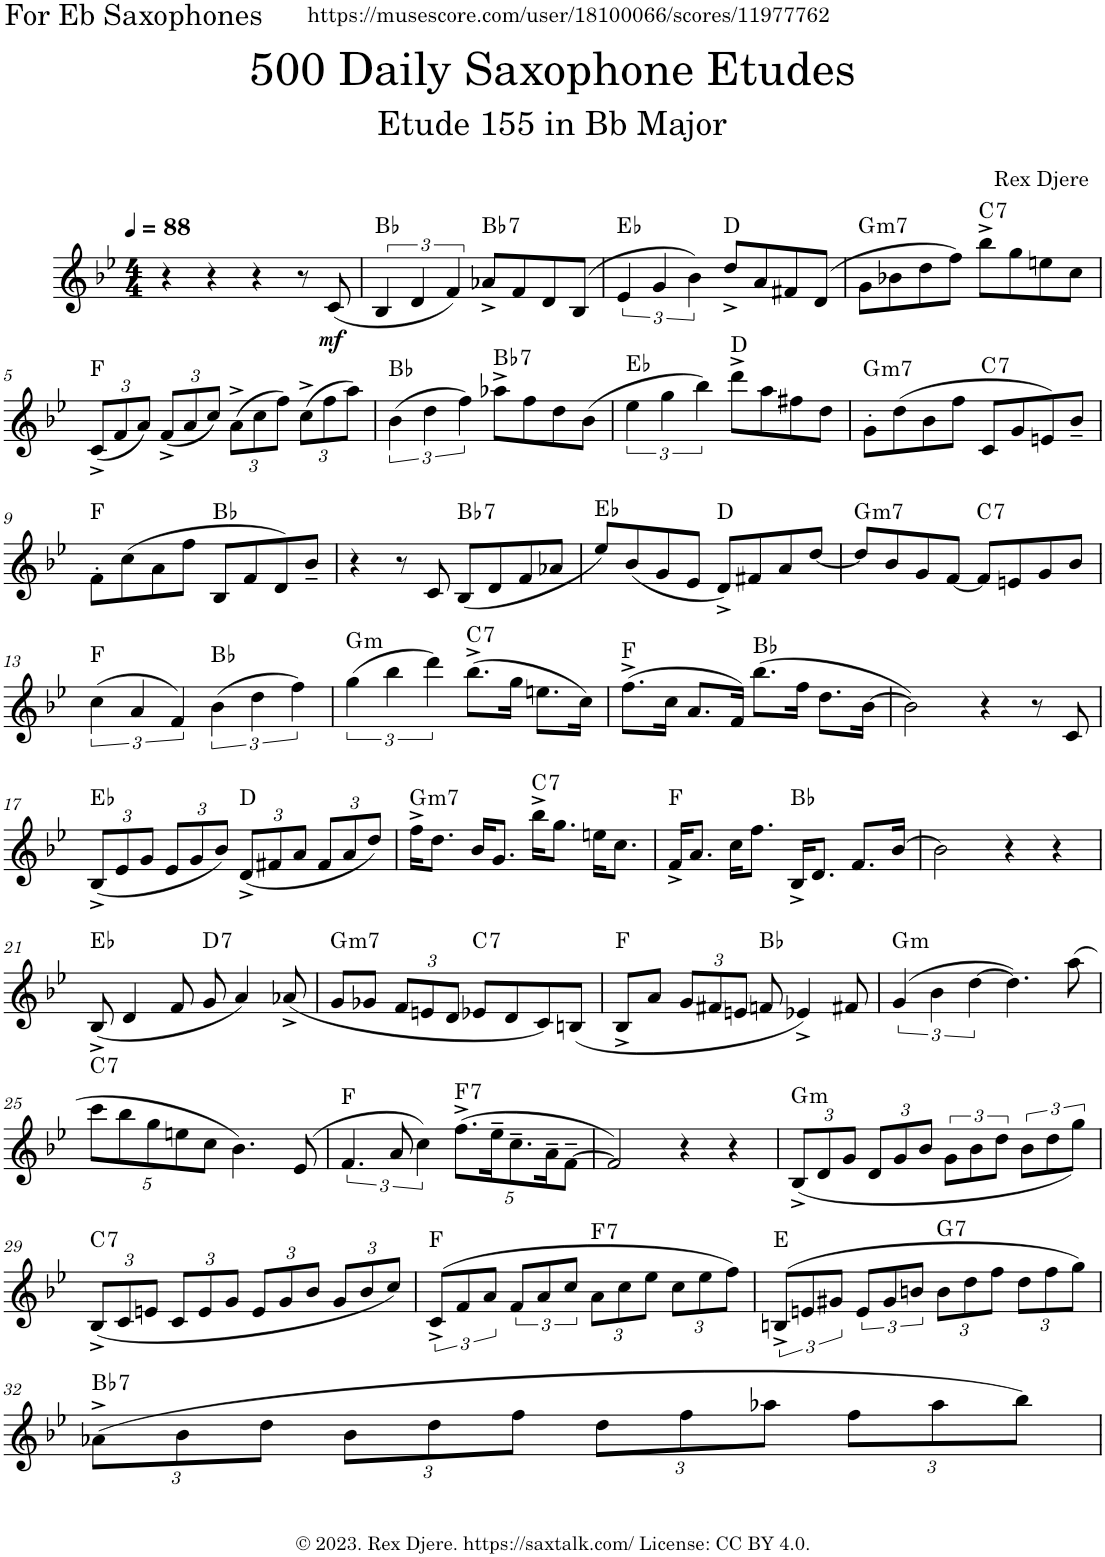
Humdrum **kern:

**kern	**dynam	**harte
*part1	*part1	*part1
*staff1	*staff1	*
*I"Alto Saxophone	*	*
*I'A. Sax.	*	*
*clefG2	*	*
*Trd5c9	*	*
*k[b-e-]	*	*
*M4/4	*	*
*MM88	*	*
=1	=1	=1
4r	.	.
4r	.	.
4r	.	.
8r	.	.
!	!LO:DY:b	!
(8c/	mf	.
=2	=2	=2
6B-/	.	Bb:maj
6d/	.	.
6f/)	.	.
!	!	!LO:H:kt=7
8a-X^/L	.	Bb:7
8f/	.	.
8d/	.	.
(8B-/J	.	.
=3	=3	=3
6e-/	.	Eb:maj
6g/	.	.
6b-\)	.	.
8dd^/L	.	D:maj
8a/	.	.
8f#X/	.	.
(8d/J	.	.
=4	=4	=4
!	!	!LO:H:kt=m7
8g\L	.	G:min7
8b-X\	.	.
8dd\	.	.
8ff\J)	.	.
!	!	!LO:H:kt=7
8bb-^\L	.	C:7
8gg\	.	.
8een\	.	.
8cc\J	.	.
!!LO:LB:g=z
=5	=5	=5
*Xbrackettup	*	*
(12c^/L	.	F:maj
12f/	.	.
12a/J)	.	.
(12f^/L	.	.
12a/	.	.
12cc/J)	.	.
(12a^\L	.	.
12cc\	.	.
12ff\J)	.	.
(12cc^\L	.	.
12ff\	.	.
12aa\J)	.	.
=6	=6	=6
*brackettup	*	*
(6b-\	.	Bb:maj
6dd\	.	.
6ff\)	.	.
!	!	!LO:H:kt=7
8aa-X^\L	.	Bb:7
8ff\	.	.
8dd\	.	.
(8b-\J	.	.
=7	=7	=7
6ee-\	.	Eb:maj
6gg\	.	.
6bb-\)	.	.
8ddd^\L	.	D:maj
8aa\	.	.
8ff#X\	.	.
8dd\J	.	.
=8	=8	=8
!	!	!LO:H:kt=m7
8g'\L	.	G:min7
(8dd\	.	.
8b-\	.	.
8ff\J	.	.
!	!	!LO:H:kt=7
8c/L	.	C:7
8g/	.	.
8en/)	.	.
8b-~/J	.	.
!!LO:LB:g=z
=9	=9	=9
8f'\L	.	F:maj
(8cc\	.	.
8a\	.	.
8ff\J	.	.
8B-/L	.	Bb:maj
8f/	.	.
8d/)	.	.
8b-~/J	.	.
=10	=10	=10
4r	.	.
8r	.	.
8c/	.	.
!	!	!LO:H:kt=7
(8B-/L	.	Bb:7
8d/	.	.
8f/	.	.
8a-X/J	.	.
=11	=11	=11
8ee-/L)	.	Eb:maj
(8b-/	.	.
8g/	.	.
8e-/J	.	.
8d^/L)	.	D:maj
8f#X/	.	.
8a/	.	.
[8dd/J	.	.
=12	=12	=12
!	!	!LO:H:kt=m7
8dd/L]	.	G:min7
8b-/	.	.
8g/	.	.
[8f/J	.	.
!	!	!LO:H:kt=7
8f/L]	.	C:7
8en/	.	.
8g/	.	.
8b-/J	.	.
!!LO:LB:g=z
=13	=13	=13
(6cc\	.	F:maj
6a/	.	.
6f/)	.	.
(6b-\	.	Bb:maj
6dd\	.	.
6ff\)	.	.
=14	=14	=14
!	!	!LO:H:kt=m
(6gg\	.	G:min
6bb-\	.	.
6ddd\)	.	.
!	!	!LO:H:kt=7
(8.bb-^\L	.	C:7
16gg\Jk	.	.
8.een\L	.	.
16cc\Jk)	.	.
=15	=15	=15
(8.ff^\L	.	F:maj
16cc\Jk	.	.
8.a/L	.	.
16f/Jk)	.	.
(8.bb-\L	.	Bb:maj
16ff\Jk	.	.
8.dd\L	.	.
[16b-\Jk	.	.
=16	=16	=16
2b-\])	.	.
4r	.	.
8r	.	.
8c/	.	.
!!LO:LB:g=z
=17	=17	=17
*Xbrackettup	*	*
(12B-^/L	.	Eb:maj
12e-/	.	.
12g/J	.	.
12e-/L	.	.
12g/	.	.
12b-/J)	.	.
(12d^/L	.	D:maj
12f#X/	.	.
12a/J	.	.
12f#/L	.	.
12a/	.	.
12dd/J)	.	.
=18	=18	=18
!	!	!LO:H:kt=m7
16ff^\KL	.	G:min7
8.dd\J	.	.
16b-/KL	.	.
8.g/J	.	.
!	!	!LO:H:kt=7
16bb-^\KL	.	C:7
8.gg\J	.	.
16een\KL	.	.
8.cc\J	.	.
=19	=19	=19
16f^/KL	.	F:maj
8.a/J	.	.
16cc\KL	.	.
8.ff\J	.	.
16B-^/KL	.	Bb:maj
8.d/J	.	.
8.f/L	.	.
[16b-/Jk	.	.
=20	=20	=20
2b-\]	.	.
4r	.	.
4r	.	.
!!LO:LB:g=z
=21	=21	=21
(8B-^/	.	Eb:maj
4d/	.	.
8f/	.	.
!	!	!LO:H:kt=7
8g/	.	D:7
4a/)	.	.
(8a-X^/	.	.
=22	=22	=22
!	!	!LO:H:kt=m7
8g/L	.	G:min7
8g-X/J	.	.
12f/L	.	.
12en/	.	.
12d/J	.	.
!	!	!LO:H:kt=7
8e-X/L	.	C:7
8d/	.	.
8c/)	.	.
(8Bn/J	.	.
=23	=23	=23
8B-^/L	.	F:maj
8a/J	.	.
12g/L	.	.
12f#X/	.	.
12en/J	.	.
8fn/	.	Bb:maj
4e-X^/)	.	.
8f#X/	.	.
=24	=24	=24
*brackettup	*	*
!	!	!LO:H:kt=m
(6g/	.	G:min
6b-\	.	.
[6dd\	.	.
4.dd\])	.	.
(8aa\	.	.
!!LO:LB:g=z
=25	=25	=25
*Xbrackettup	*	*
!	!	!LO:H:kt=7
10ccc\L	.	C:7
10bb-\	.	.
10gg\	.	.
10een\	.	.
10cc\J	.	.
4.b-\)	.	.
(8e-/	.	.
=26	=26	=26
*brackettup	*	*
6.f/	.	F:maj
12a/	.	.
6cc\)	.	.
*Xbrackettup	*	*
!	!	!LO:H:kt=7
(10.ff^\L	.	F:7
20ee-~\K	.	.
10.cc~\	.	.
20a~\K	.	.
[10f~\J	.	.
=27	=27	=27
2f/])	.	.
4r	.	.
4r	.	.
=28	=28	=28
!	!	!LO:H:kt=m
(<12B-^/L	.	G:min
12d/	.	.
12g/J	.	.
12d/L	.	.
12g/	.	.
12b-/J	.	.
*brackettup	*	*
12g\L	.	.
12b-\	.	.
12dd\J	.	.
12b-\L	.	.
12dd\	.	.
12gg\J)	.	.
!!LO:LB:g=z
=29	=29	=29
*Xbrackettup	*	*
!	!	!LO:H:kt=7
(12B-^/L	.	C:7
12c/	.	.
12en/J	.	.
12c/L	.	.
12e/	.	.
12g/J	.	.
12e/L	.	.
12g/	.	.
12b-/J	.	.
12g/L	.	.
12b-/	.	.
12cc/J)	.	.
=30	=30	=30
*brackettup	*	*
(12c^/L	.	F:maj
12f/	.	.
12a/J	.	.
12f/L	.	.
12a/	.	.
12cc/J	.	.
*Xbrackettup	*	*
!	!	!LO:H:kt=7
12a\L	.	F:7
12cc\	.	.
12ee-\J	.	.
12cc\L	.	.
12ee-\	.	.
12ff\J)	.	.
=31	=31	=31
*brackettup	*	*
(12Bn^/L	.	E:maj
12en/	.	.
12g#X/J	.	.
12e/L	.	.
12g#/	.	.
12bn/J	.	.
*Xbrackettup	*	*
!	!	!LO:H:kt=7
12b\L	.	G:7
12dd\	.	.
12ff\J	.	.
12dd\L	.	.
12ff\	.	.
12gg\J)	.	.
!!LO:LB:g=z
=32	=32	=32
!	!	!LO:H:kt=7
(12a-X^\L	.	Bb:7
12b-\	.	.
12dd\J	.	.
12b-\L	.	.
12dd\	.	.
12ff\J	.	.
12dd\L	.	.
12ff\	.	.
12aa-X\J	.	.
12ff\L	.	.
12aa-\	.	.
12bb-\J)	.	.
=	=	=
*-	*-	*-
